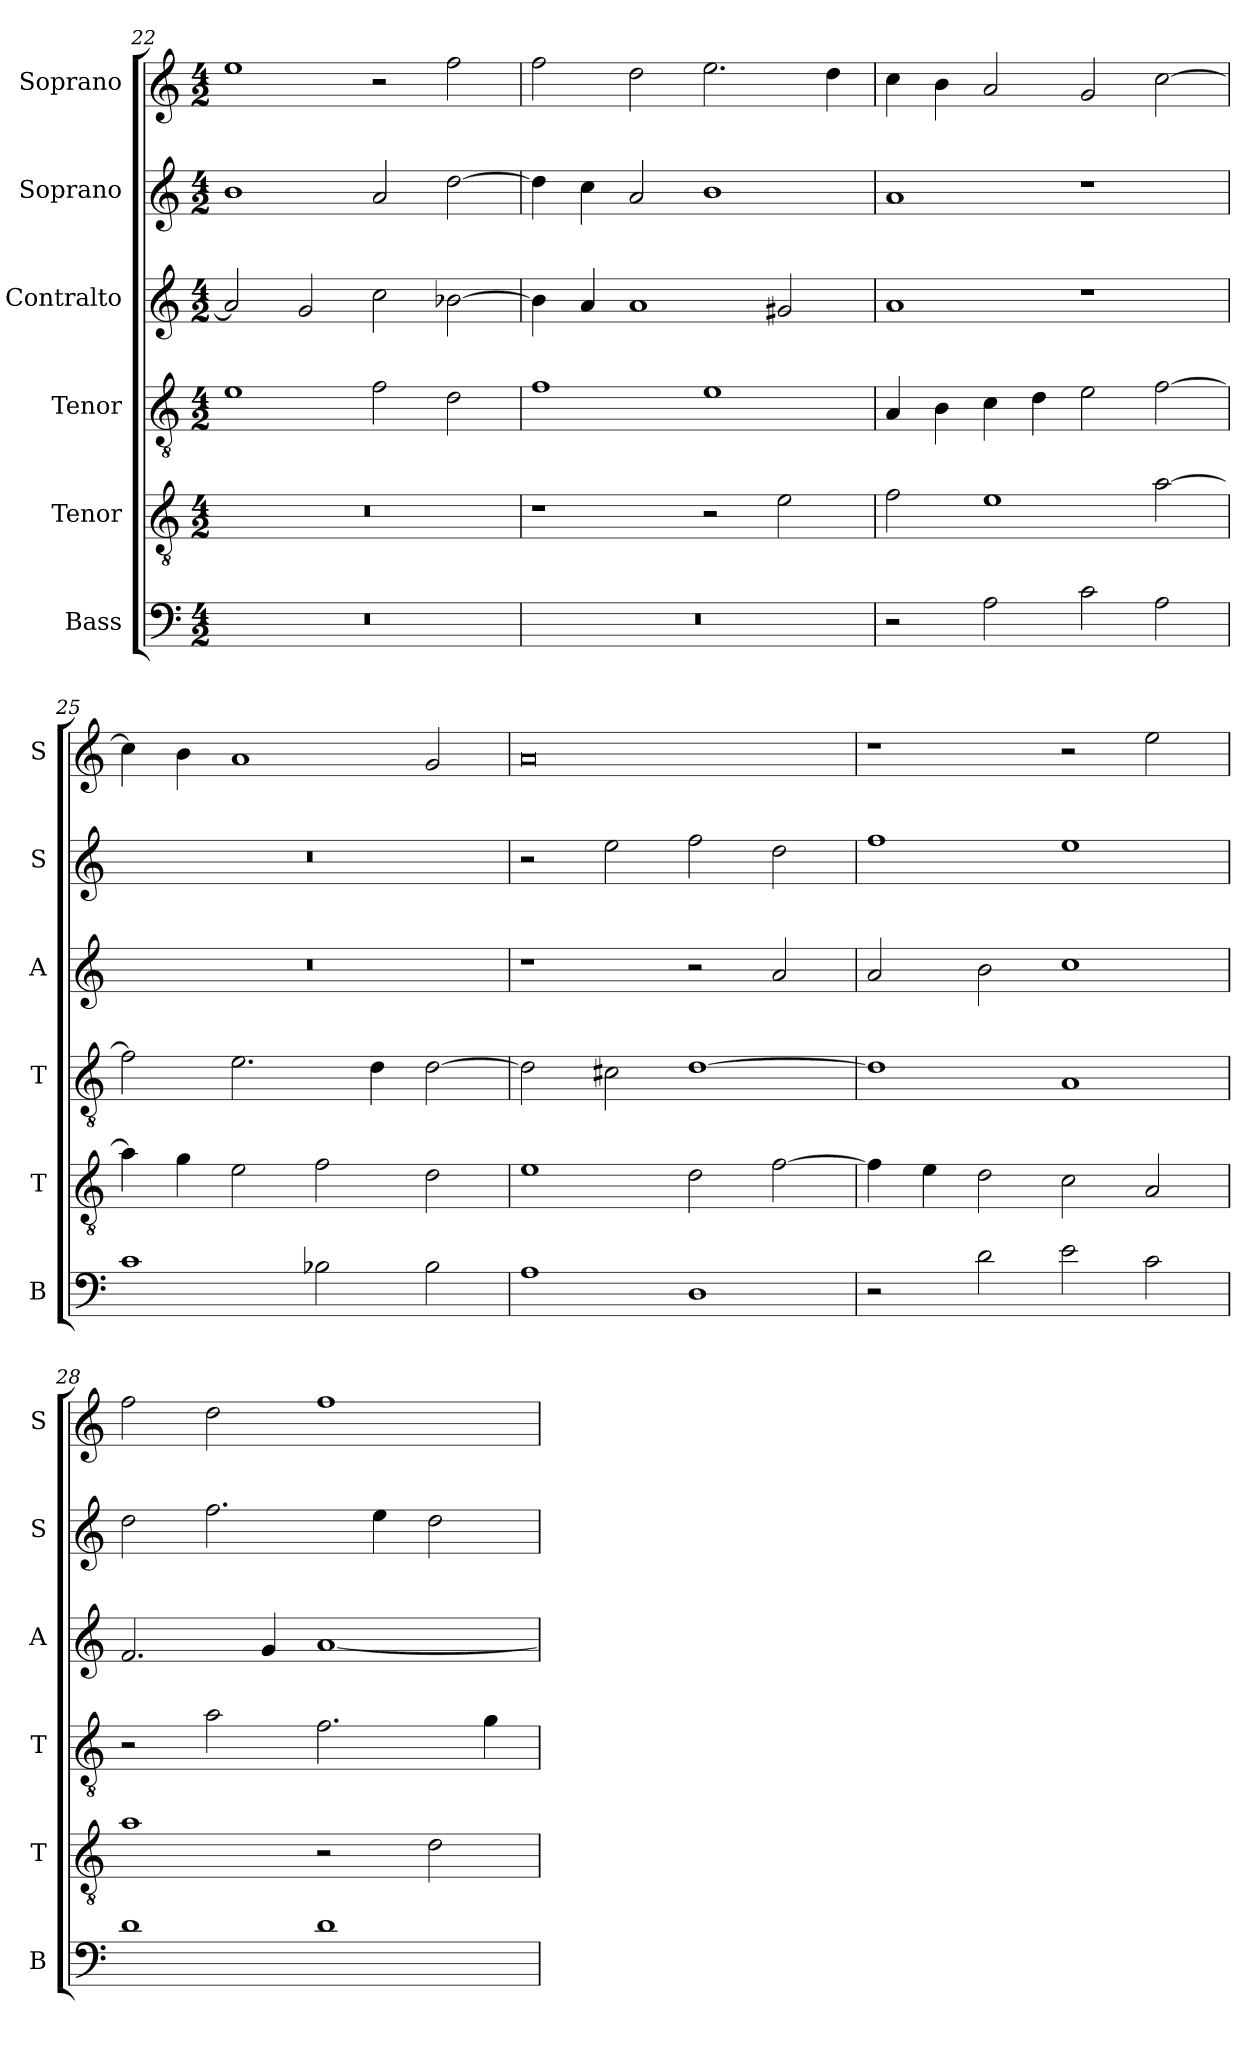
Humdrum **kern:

**kern	**kern	**kern	**kern	**kern	**kern
*part6	*part5	*part4	*part3	*part2	*part1
*staff6	*staff5	*staff4	*staff3	*staff2	*staff1
*I"Bass	*I"Tenor	*I"Tenor	*I"Contralto	*I"Soprano	*I"Soprano
*I'B	*I'T	*I'T	*I'A	*I'S	*I'S
*clefF4	*clefGv2	*clefGv2	*clefG2	*clefG2	*clefG2
*k[]	*k[]	*k[]	*k[]	*k[]	*k[]
*D:dor	*D:dor	*D:dor	*D:dor	*D:dor	*D:dor
*M4/2	*M4/2	*M4/2	*M4/2	*M4/2	*M4/2
=22	=22	=22	=22	=22	=22
0r	0r	1e	2a]	1b	1ee
.	.	.	2g	.	.
.	.	2f	2cc	2a	2r
.	.	2d	[2b-X	[2dd	2ff
=23	=23	=23	=23	=23	=23
0r	1r	1f	4b-]	4dd]	2ff
.	.	.	4a	4cc	.
.	.	.	1a	2a	2dd
.	2r	1e	.	1b	2.ee
.	2e	.	2g#X	.	.
.	.	.	.	.	4dd
=24	=24	=24	=24	=24	=24
2r	2f	4A	1a	1a	4cc
.	.	4B	.	.	4b
2A	1e	4c	.	.	2a
.	.	4d	.	.	.
2c	.	2e	1r	1r	2g
2A	[2a	[2f	.	.	[2cc
=25	=25	=25	=25	=25	=25
1c	4a]	2f]	0r	0r	4cc]
.	4g	.	.	.	4b
.	2e	2.e	.	.	1a
2B-X	2f	.	.	.	.
.	.	4d	.	.	.
2B-	2d	[2d	.	.	2g
=26	=26	=26	=26	=26	=26
1A	1e	2d]	1r	2r	0a
.	.	2c#X	.	2ee	.
1D	2d	[1d	2r	2ff	.
.	[2f	.	2a	2dd	.
=27	=27	=27	=27	=27	=27
2r	4f]	1d]	2a	1ff	1r
.	4e	.	.	.	.
2d	2d	.	2b	.	.
2e	2c	1A	1cc	1ee	2r
2c	2A	.	.	.	2ee
=28	=28	=28	=28	=28	=28
1d	1a	2r	2.f	2dd	2ff
.	.	2a	.	2.ff	2dd
.	.	.	4g	.	.
1d	2r	2.f	[1a	.	1ff
.	.	.	.	4ee	.
.	2d	.	.	2dd	.
.	.	4g	.	.	.
=	=	=	=	=	=
*-	*-	*-	*-	*-	*-
